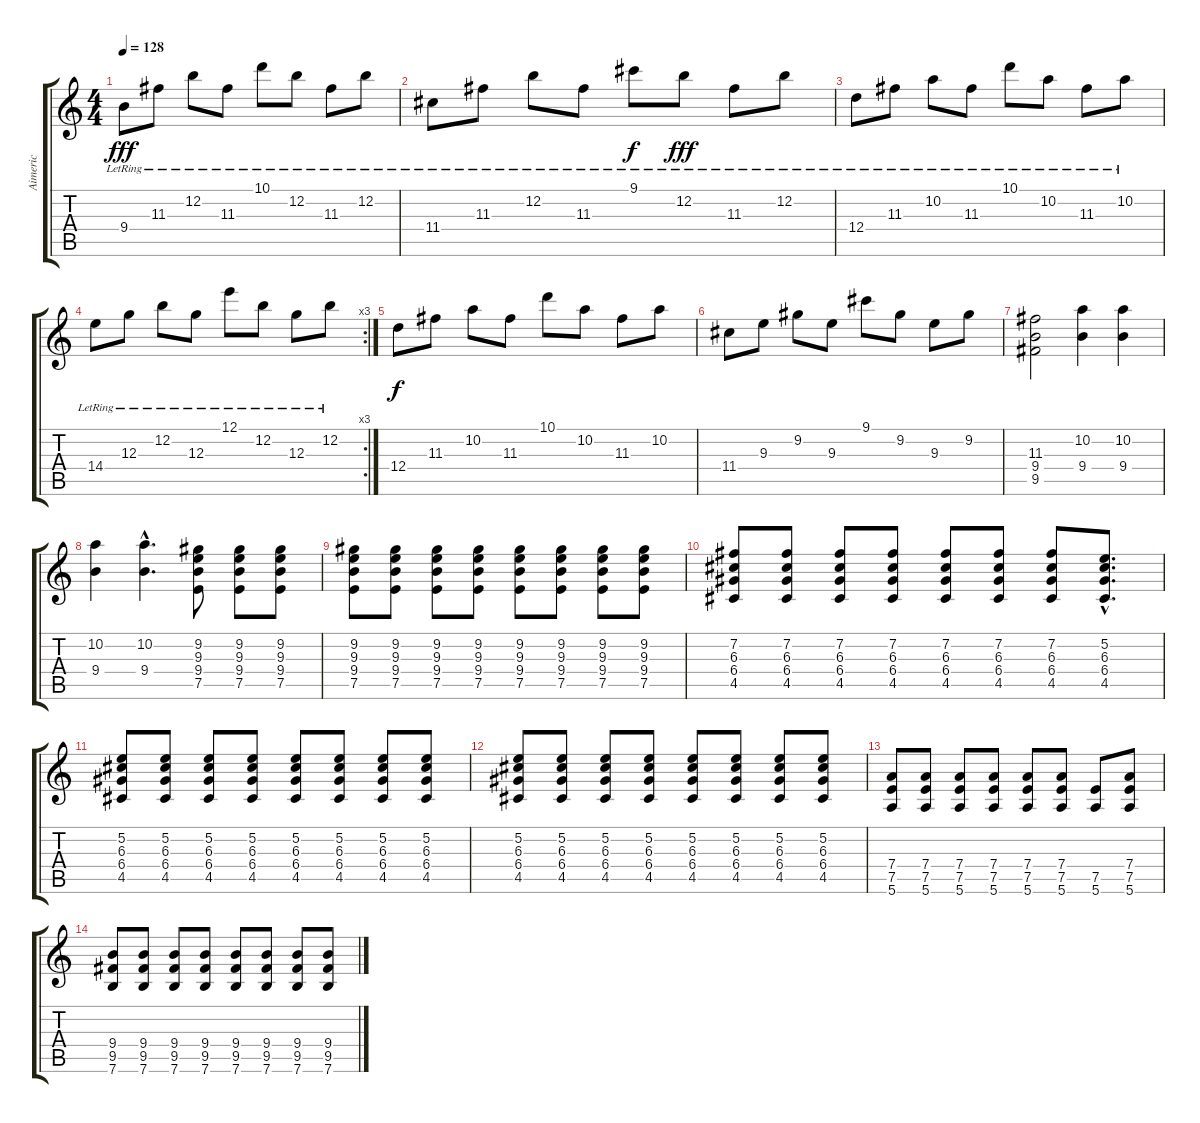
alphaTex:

\track ("Aimeric" "Aimeric") {instrument electricguitarmuted}
\staff {score tabs}
\tuning (E4 B3 G3 D3 A2 E2) {hide}
\ts (4 4)
\tempo 128
\clef g2
\ks c
9.4{lr}.8{dy fff} 11.3{lr}.8 12.2{lr}.8 11.3{lr}.8 10.1{lr}.8 12.2{lr}.8 11.3{lr}.8 12.2{lr}.8 |
11.4{lr}.8 11.3{lr}.8 12.2{lr}.8 11.3{lr}.8 9.1{lr}.8{dy f} 12.2{lr}.8{dy fff} 11.3{lr}.8 12.2{lr}.8 |
12.4{lr}.8 11.3{lr}.8 10.2{lr}.8 11.3{lr}.8 10.1{lr}.8 10.2{lr}.8 11.3{lr}.8 10.2{lr}.8 |
\rc 3
14.4{lr}.8 12.3{lr}.8 12.2{lr}.8 12.3{lr}.8 12.1{lr}.8 12.2{lr}.8 12.3{lr}.8 12.2{lr}.8 |
12.4.8{dy f} 11.3.8 10.2.8 11.3.8 10.1.8 10.2.8 11.3.8 10.2.8 |
11.4.8 9.3.8 9.2.8 9.3.8 9.1.8 9.2.8 9.3.8 9.2.8 |
(11.3 9.4 9.5).2 (10.2 9.4).4 (10.2 9.4).4 |
(10.2 9.4).4 (10.2{hac} 9.4{hac}).4{d} (9.2 9.3 9.4 7.5).8{instrument overdrivenguitar} (9.2 9.3 9.4 7.5).8 (9.2 9.3 9.4 7.5).8 |
(9.2 9.3 9.4 7.5).8 (9.2 9.3 9.4 7.5).8 (9.2 9.3 9.4 7.5).8 (9.2 9.3 9.4 7.5).8 (9.2 9.3 9.4 7.5).8 (9.2 9.3 9.4 7.5).8 (9.2 9.3 9.4 7.5).8 (9.2 9.3 9.4 7.5).8 |
(7.2 6.3 6.4 4.5).8 (7.2 6.3 6.4 4.5).8 (7.2 6.3 6.4 4.5).8 (7.2 6.3 6.4 4.5).8 (7.2 6.3 6.4 4.5).8 (7.2 6.3 6.4 4.5).8 (7.2 6.3 6.4 4.5).8 (5.2{hac} 6.3{hac} 6.4{hac} 4.5{hac}).8{d} |
(5.2 6.3 6.4 4.5).8 (5.2 6.3 6.4 4.5).8 (5.2 6.3 6.4 4.5).8 (5.2 6.3 6.4 4.5).8 (5.2 6.3 6.4 4.5).8 (5.2 6.3 6.4 4.5).8 (5.2 6.3 6.4 4.5).8 (5.2 6.3 6.4 4.5).8 |
(5.2 6.3 6.4 4.5).8 (5.2 6.3 6.4 4.5).8 (5.2 6.3 6.4 4.5).8 (5.2 6.3 6.4 4.5).8 (5.2 6.3 6.4 4.5).8 (5.2 6.3 6.4 4.5).8 (5.2 6.3 6.4 4.5).8 (5.2 6.3 6.4 4.5).8 |
(7.4 7.5 5.6).8 (7.4 7.5 5.6).8 (7.4 7.5 5.6).8 (7.4 7.5 5.6).8 (7.4 7.5 5.6).8 (7.4 7.5 5.6).8 (7.5 5.6).8 (7.4 7.5 5.6).8 |
(9.4 9.5 7.6).8 (9.4 9.5 7.6).8 (9.4 9.5 7.6).8 (9.4 9.5 7.6).8 (9.4 9.5 7.6).8 (9.4 9.5 7.6).8 (9.4 9.5 7.6).8 (9.4 9.5 7.6).8
